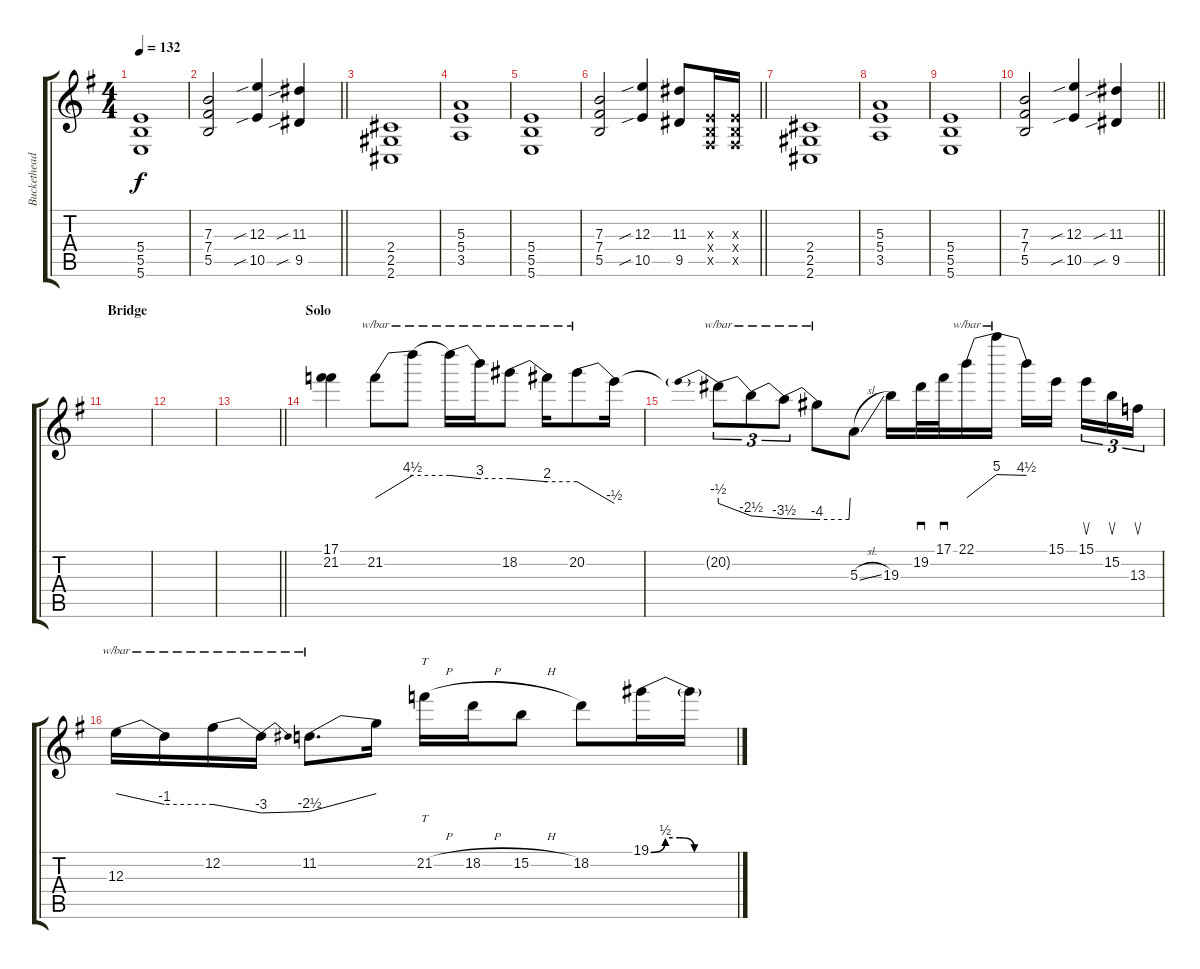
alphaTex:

\track ("Buckethead" "Buckethead") {instrument distortionguitar}
\staff {score tabs}
\tuning (Db4 Ab3 E3 B2 Gb2 B1) {hide}
\ts (4 4)
\tempo 132
\clef g2
\ks g
(5.4 5.5 5.6).1{dy f} |
\barLineRight lightlight
(7.3 7.4 5.5).2 (12.3{sib} 10.5{sib}).4 (11.3{sib} 9.5{sib}).4 |
(2.4 2.5 2.6).1 |
(5.3 5.4 3.5).1 |
(5.4 5.5 5.6).1 |
\barLineRight lightlight
(7.3 7.4 5.5).2 (12.3{sib} 10.5{sib}).4 (11.3 9.5).8 (0.3{x} 0.4{x} 0.5{x}).16 (0.3{x} 0.4{x} 0.5{x}).16 |
(2.4 2.5 2.6).1 |
(5.3 5.4 3.5).1 |
(5.4 5.5 5.6).1 |
\barLineRight lightlight
(7.3 7.4 5.5).2 (12.3{sib} 10.5{sib}).4 (11.3{sib} 9.5{sib}).4 |
\section ("" "Bridge")
|
|
\barLineRight lightlight
|
\section ("" "Solo")
(17.1 21.2).4 21.2.8{tbe (dive default 0 0 60 18)} 21.2{t}.8{tbe (hold default 0 18 60 18)} 21.2{t}.16{tbe (dive default 0 18 60 12)} 21.2{t}.16{tbe (hold default 0 12 60 12)} 18.2.8{tbe (dive default 0 12 60 8)} 18.2{t}.16{tbe (hold default 0 8 60 8)} 20.2.8{tbe (dive default 0 8 60 -2)} 20.2{t}.16 |
20.2{t}.8{tu (3 2) tbe (predivedive default 0 -2 60 -10)} 20.2{t}.8{tu (3 2) tbe (dive default 0 -10 60 -14)} 20.2{t}.8{tu (3 2) tbe (dive default 0 -14 60 -16)} 20.2{t}.8{tbe (custom default 0 -16 58 -16 60 0)} 5.3{sl}.8 19.3.16 19.2.32{sd} 17.1.32{sd} 22.1.16{tbe (dive default 0 0 60 20)} 22.1{t}.16{tbe (dive default 0 20 60 18)} 22.1{t}.16 15.1.16{beam splitsecondary} 15.1.16{su tu (3 2)} 15.2.16{su tu (3 2)} 13.3.16{su tu (3 2)} |
12.3.16{tbe (dive default 0 0 60 -4)} 12.3{t}.16{tbe (hold default 0 -4 60 -4)} 12.2.16{tbe (dive default 0 -4 60 -12)} 12.2{t}.16{tbe (dive default 0 -12 60 -10)} 11.2.8{d tbe (dive default 0 -10 60 0)} 11.2{t}.16 21.2{h}.16{tt} 18.2{h}.16 15.2{h}.8 18.2.8 19.1{be (custom 0 0 10 2 20 2 30 0 60 0)}.16 19.1{t}.16
